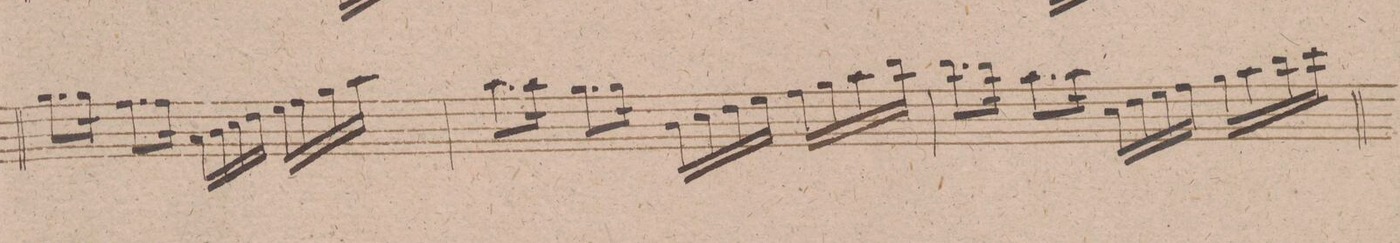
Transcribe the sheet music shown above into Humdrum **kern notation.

**kern	**dynam
*I"Violino 1mo	*
*clefG2	*
*k[f#c#g#d#]	*
*met(c)	*
*M4/4	*
8.gg#\L	.
16gg#\Jk	.
8.ff#\L	.
16ff#\Jk	.
16a/LL	.
16b\	.
16cc#\	.
16dd#\JJ	.
16ee\LL	.
16ff#\	.
16gg#\	.
16aa\JJ	.
=49	=49
8.aa\L	.
16aa\Jk	.
8.gg#\L	.
16gg#\Jk	.
16b\LL	.
16cc#\	.
16dd#\	.
16ee\JJ	.
16ff#\LL	.
16gg#\	.
16aa\	.
16bb\JJ	.
=50	=50
8.bb\L	.
16bb\Jk	.
8.aa\L	.
16aa\Jk	.
16cc#\LL	.
16dd#\	.
16ee\	.
16ff#\JJ	.
16gg#\LL	.
16aa\	.
16bb\	.
16ccc#\JJ	.
=51	=51
*-	*-
